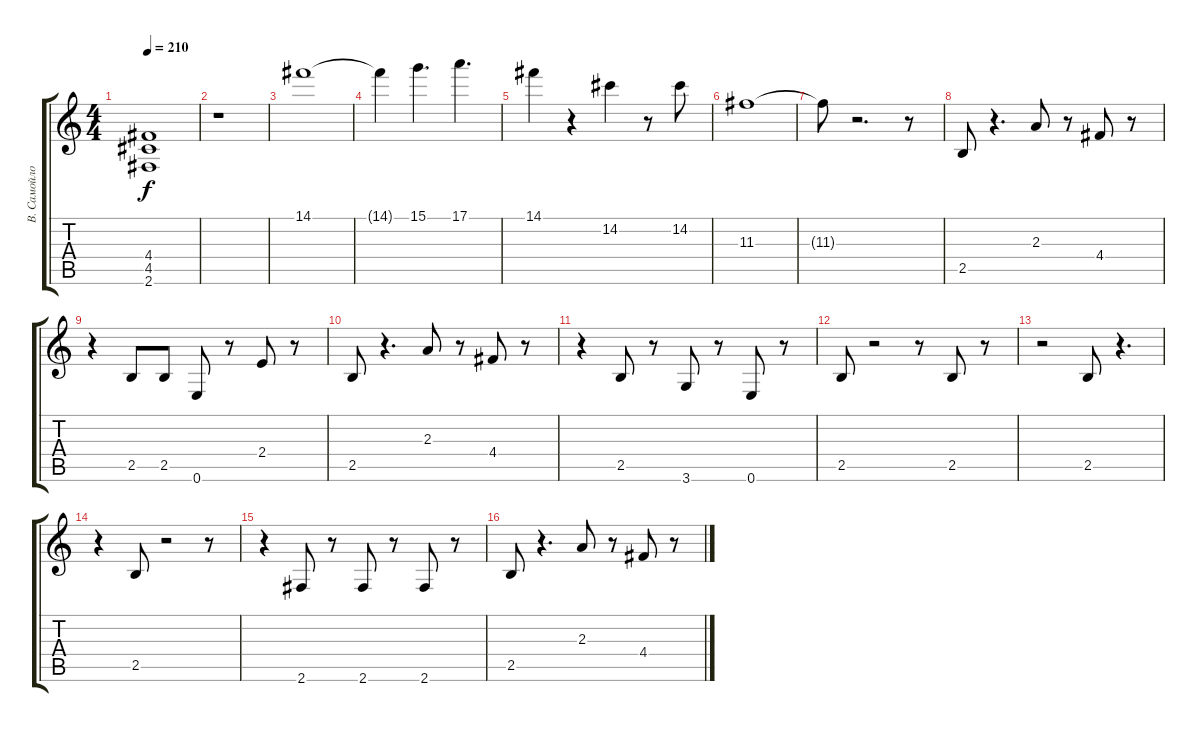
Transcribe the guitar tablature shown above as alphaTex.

\track ("В. Самойлов" "В. Самойло") {instrument distortionguitar}
\staff {score tabs}
\tuning (E4 B3 G3 D3 A2 E2) {hide}
\ts (4 4)
\tempo 210
\clef g2
\ks c
(4.4 4.5 2.6).1{dy f} |
r.1 |
14.1.1 |
14.1{t}.4 15.1.4{d} 17.1.4{d} |
14.1.4 r.4 14.2.4 r.8 14.2.8 |
11.3.1 |
11.3{t}.8 r.2{d} r.8 |
2.5.8 r.4{d} 2.3.8 r.8 4.4.8 r.8 |
r.4 2.5.8 2.5.8 0.6.8 r.8 2.4.8 r.8 |
2.5.8 r.4{d} 2.3.8 r.8 4.4.8 r.8 |
r.4 2.5.8 r.8 3.6.8 r.8 0.6.8 r.8 |
2.5.8 r.2 r.8 2.5.8 r.8 |
r.2 2.5.8 r.4{d} |
r.4 2.5.8 r.2 r.8 |
r.4 2.6.8 r.8 2.6.8 r.8 2.6.8 r.8 |
2.5.8 r.4{d} 2.3.8 r.8 4.4.8 r.8
